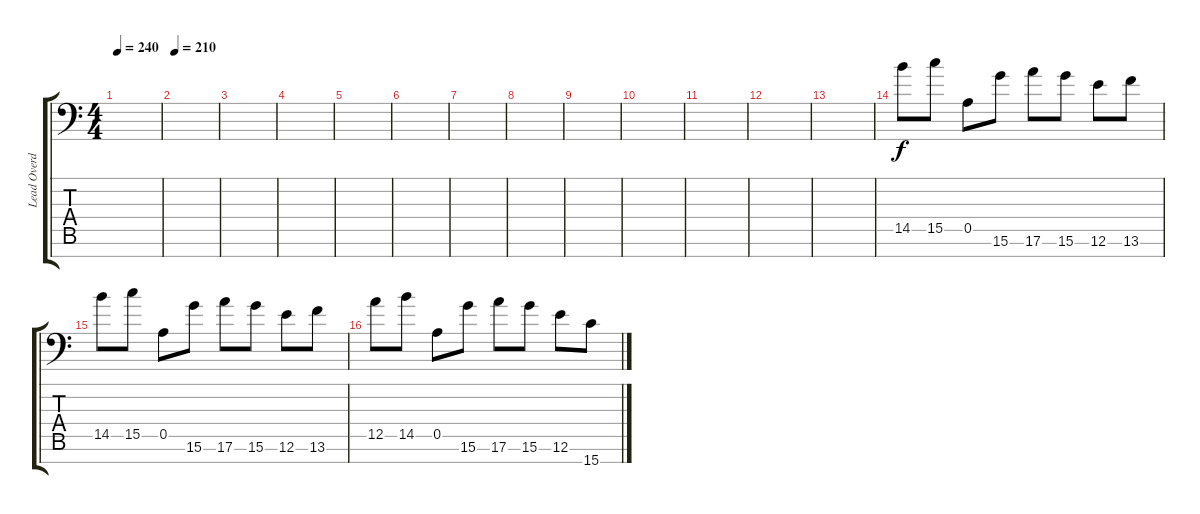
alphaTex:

\track ("Lead Overdub" "Lead Overd") {instrument acousticguitarsteel}
\staff {score tabs}
\tuning (E4 B3 Gb3 D3 A2 E2 A1) {hide}
\ts (4 4)
\tempo 240
\clef f4
\ks aminor
|
\tempo 210
|
|
|
|
|
|
|
|
|
|
|
|
14.5.8 15.5.8 0.5.8 15.6.8 17.6.8 15.6.8 12.6.8 13.6.8 |
14.5.8 15.5.8 0.5.8 15.6.8 17.6.8 15.6.8 12.6.8 13.6.8 |
12.5.8 14.5.8 0.5.8 15.6.8 17.6.8 15.6.8 12.6.8 15.7.8
